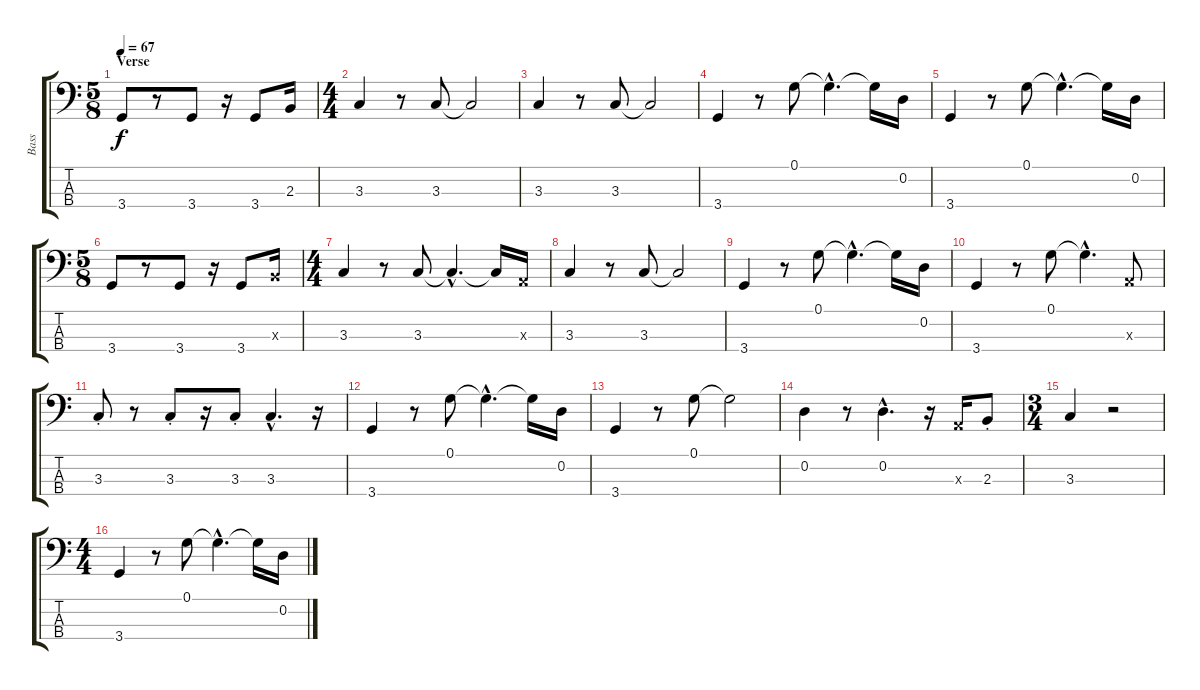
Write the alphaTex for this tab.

\track ("Bass" "Bass") {instrument electricbassfinger}
\staff {score tabs}
\tuning (G2 D2 A1 E1) {hide}
\ts (5 8)
\section ("" "Verse")
\tempo 67
\clef f4
\ks c
3.4.8{dy f} r.8 3.4.8 r.16 3.4.8 2.3.16 |
\ts (4 4)
3.3.4 r.8 3.3.8 3.3{t}.2 |
3.3.4 r.8 3.3.8 3.3{t}.2 |
3.4.4 r.8 0.1.8 0.1{hac t}.4{d} 0.1{t}.16 0.2.16 |
3.4.4 r.8 0.1.8 0.1{hac t}.4{d} 0.1{t}.16 0.2.16 |
\ts (5 8)
3.4.8 r.8 3.4.8 r.16 3.4.8 2.3{x}.16 |
\ts (4 4)
3.3.4 r.8 3.3.8 3.3{hac t}.4{d} 3.3{t}.16 0.3{x}.16 |
3.3.4 r.8 3.3.8 3.3{t}.2 |
3.4.4 r.8 0.1.8 0.1{hac t}.4{d} 0.1{t}.16 0.2.16 |
3.4.4 r.8 0.1.8 0.1{hac t}.4{d} 0.3{x}.8 |
3.3{st}.8 r.8 3.3{st}.8 r.16 3.3{st}.8 3.3{hac}.4{d} r.16 |
3.4.4 r.8 0.1.8 0.1{hac t}.4{d} 0.1{t}.16 0.2.16 |
3.4.4 r.8 0.1.8 0.1{t}.2 |
0.2.4 r.8 0.2{hac}.4{d} r.16 0.3{x}.16 2.3{st}.8 |
\ts (3 4)
3.3.4 r.2 |
\ts (4 4)
3.4.4 r.8 0.1.8 0.1{hac t}.4{d} 0.1{t}.16 0.2.16
